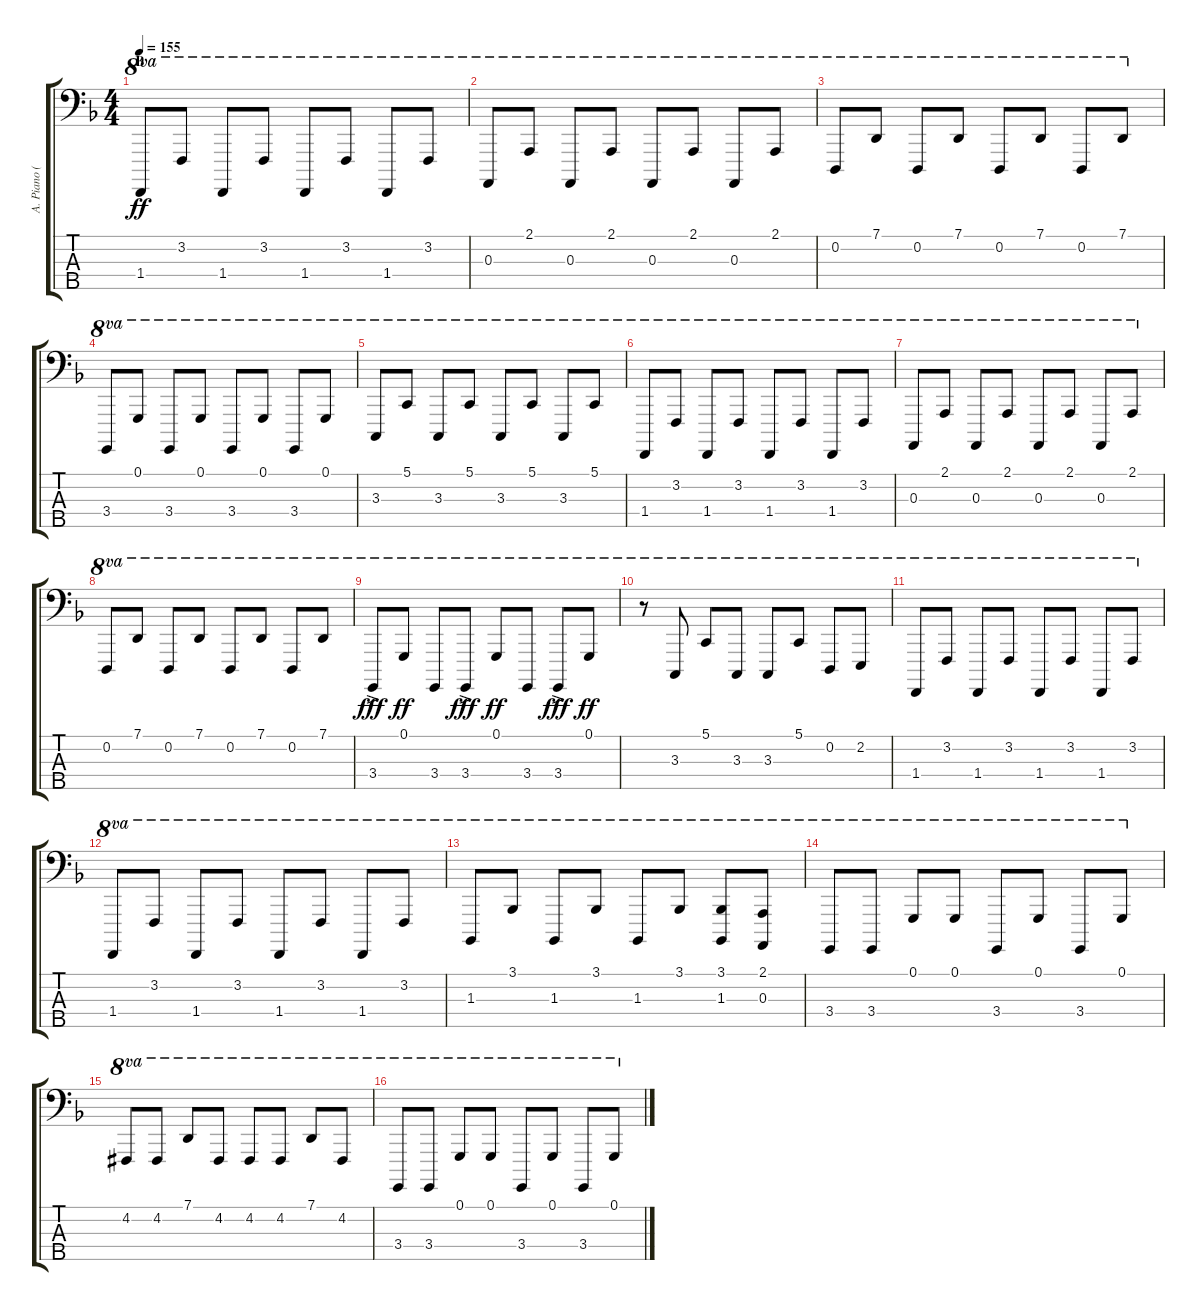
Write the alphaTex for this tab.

\track ("A. Piano (Left Hand)" "A. Piano (") {instrument acousticgrandpiano}
\staff {score tabs}
\tuning (G2 D2 A1 E1 B0) {hide}
\ts (4 4)
\section ("" "B")
\tempo 155
\clef f4
\ks f
1.4.8{ot 8va dy ff} 3.2.8{ot 8va} 1.4.8{ot 8va} 3.2.8{ot 8va} 1.4.8{ot 8va} 3.2.8{ot 8va} 1.4.8{ot 8va} 3.2.8{ot 8va} |
0.3.8{ot 8va} 2.1.8{ot 8va} 0.3.8{ot 8va} 2.1.8{ot 8va} 0.3.8{ot 8va} 2.1.8{ot 8va} 0.3.8{ot 8va} 2.1.8{ot 8va} |
0.2.8{ot 8va} 7.1.8{ot 8va} 0.2.8{ot 8va} 7.1.8{ot 8va} 0.2.8{ot 8va} 7.1.8{ot 8va} 0.2.8{ot 8va} 7.1.8{ot 8va} |
3.4.8{ot 8va} 0.1.8{ot 8va} 3.4.8{ot 8va} 0.1.8{ot 8va} 3.4.8{ot 8va} 0.1.8{ot 8va} 3.4.8{ot 8va} 0.1.8{ot 8va} |
3.3.8{ot 8va} 5.1.8{ot 8va} 3.3.8{ot 8va} 5.1.8{ot 8va} 3.3.8{ot 8va} 5.1.8{ot 8va} 3.3.8{ot 8va} 5.1.8{ot 8va} |
1.4.8{ot 8va} 3.2.8{ot 8va} 1.4.8{ot 8va} 3.2.8{ot 8va} 1.4.8{ot 8va} 3.2.8{ot 8va} 1.4.8{ot 8va} 3.2.8{ot 8va} |
0.3.8{ot 8va} 2.1.8{ot 8va} 0.3.8{ot 8va} 2.1.8{ot 8va} 0.3.8{ot 8va} 2.1.8{ot 8va} 0.3.8{ot 8va} 2.1.8{ot 8va} |
0.2.8{ot 8va} 7.1.8{ot 8va} 0.2.8{ot 8va} 7.1.8{ot 8va} 0.2.8{ot 8va} 7.1.8{ot 8va} 0.2.8{ot 8va} 7.1.8{ot 8va} |
3.4{ac}.8{ot 8va dy fff} 0.1.8{ot 8va dy ff} 3.4.8{ot 8va} 3.4{ac}.8{ot 8va dy fff} 0.1.8{ot 8va dy ff} 3.4.8{ot 8va} 3.4{ac}.8{ot 8va dy fff} 0.1.8{ot 8va dy ff} |
r.8{ot 8va} 3.3.8{ot 8va} 5.1.8{ot 8va} 3.3.8{ot 8va} 3.3.8{ot 8va} 5.1.8{ot 8va} 0.2.8{ot 8va} 2.2.8{ot 8va} |
1.4.8{ot 8va} 3.2.8{ot 8va} 1.4.8{ot 8va} 3.2.8{ot 8va} 1.4.8{ot 8va} 3.2.8{ot 8va} 1.4.8{ot 8va} 3.2.8{ot 8va} |
1.4.8{ot 8va} 3.2.8{ot 8va} 1.4.8{ot 8va} 3.2.8{ot 8va} 1.4.8{ot 8va} 3.2.8{ot 8va} 1.4.8{ot 8va} 3.2.8{ot 8va} |
1.3.8{ot 8va} 3.1.8{ot 8va} 1.3.8{ot 8va} 3.1.8{ot 8va} 1.3.8{ot 8va} 3.1.8{ot 8va} (3.1 1.3).8{ot 8va} (2.1 0.3).8{ot 8va} |
3.4.8{ot 8va} 3.4.8{ot 8va} 0.1.8{ot 8va} 0.1.8{ot 8va} 3.4.8{ot 8va} 0.1.8{ot 8va} 3.4.8{ot 8va} 0.1.8{ot 8va} |
4.2{acc #}.8{ot 8va} 4.2{acc #}.8{ot 8va} 7.1.8{ot 8va} 4.2{acc #}.8{ot 8va} 4.2{acc #}.8{ot 8va} 4.2{acc #}.8{ot 8va} 7.1.8{ot 8va} 4.2{acc #}.8{ot 8va} |
3.4.8{ot 8va} 3.4.8{ot 8va} 0.1.8{ot 8va} 0.1.8{ot 8va} 3.4.8{ot 8va} 0.1.8{ot 8va} 3.4.8{ot 8va} 0.1.8{ot 8va}
